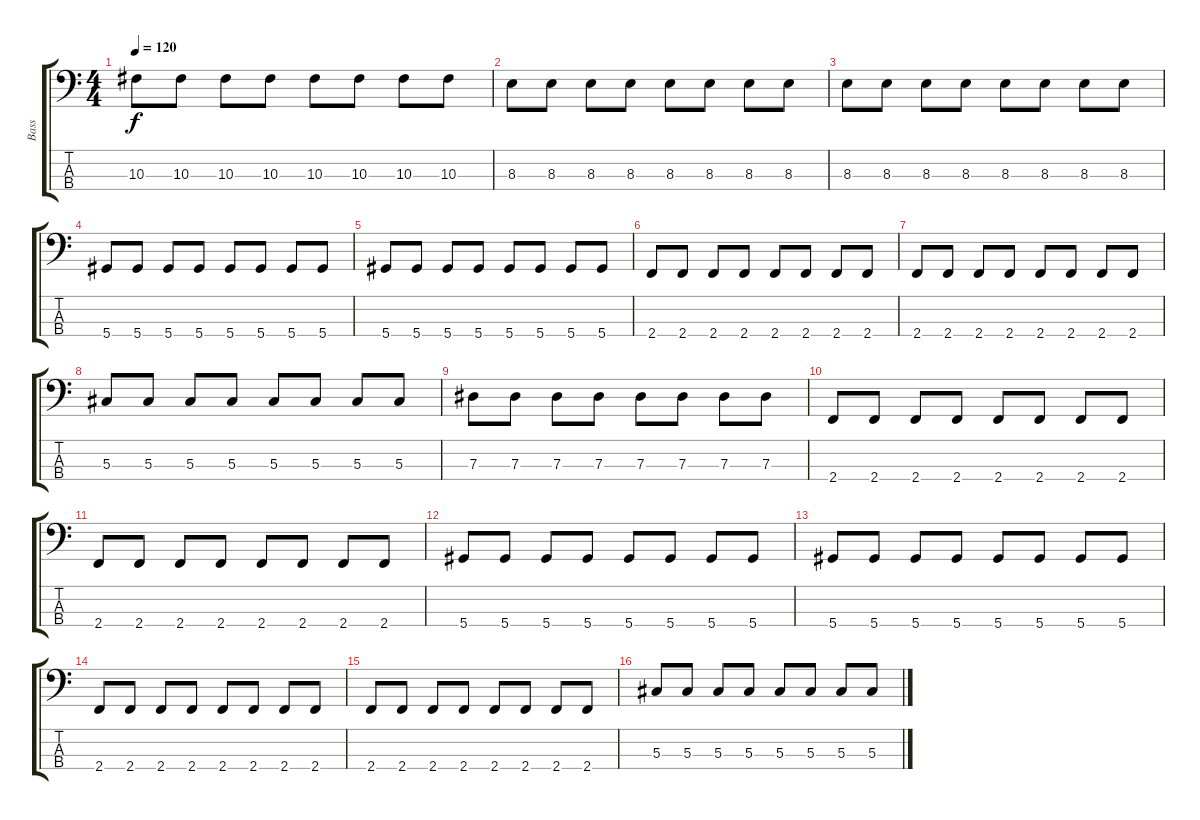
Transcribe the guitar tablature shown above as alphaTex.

\track ("Bass" "Bass") {instrument electricbassfinger}
\staff {score tabs}
\tuning (Gb2 Db2 Ab1 Eb1) {hide}
\ts (4 4)
\tempo 120
\clef f4
\ks c
10.3.8{dy f} 10.3.8 10.3.8 10.3.8 10.3.8 10.3.8 10.3.8 10.3.8 |
8.3.8 8.3.8 8.3.8 8.3.8 8.3.8 8.3.8 8.3.8 8.3.8 |
8.3.8 8.3.8 8.3.8 8.3.8 8.3.8 8.3.8 8.3.8 8.3.8 |
5.4.8 5.4.8 5.4.8 5.4.8 5.4.8 5.4.8 5.4.8 5.4.8 |
5.4.8 5.4.8 5.4.8 5.4.8 5.4.8 5.4.8 5.4.8 5.4.8 |
2.4.8 2.4.8 2.4.8 2.4.8 2.4.8 2.4.8 2.4.8 2.4.8 |
2.4.8 2.4.8 2.4.8 2.4.8 2.4.8 2.4.8 2.4.8 2.4.8 |
5.3.8 5.3.8 5.3.8 5.3.8 5.3.8 5.3.8 5.3.8 5.3.8 |
7.3.8 7.3.8 7.3.8 7.3.8 7.3.8 7.3.8 7.3.8 7.3.8 |
2.4.8 2.4.8 2.4.8 2.4.8 2.4.8 2.4.8 2.4.8 2.4.8 |
2.4.8 2.4.8 2.4.8 2.4.8 2.4.8 2.4.8 2.4.8 2.4.8 |
5.4.8 5.4.8 5.4.8 5.4.8 5.4.8 5.4.8 5.4.8 5.4.8 |
5.4.8 5.4.8 5.4.8 5.4.8 5.4.8 5.4.8 5.4.8 5.4.8 |
2.4.8 2.4.8 2.4.8 2.4.8 2.4.8 2.4.8 2.4.8 2.4.8 |
2.4.8 2.4.8 2.4.8 2.4.8 2.4.8 2.4.8 2.4.8 2.4.8 |
5.3.8 5.3.8 5.3.8 5.3.8 5.3.8 5.3.8 5.3.8 5.3.8
